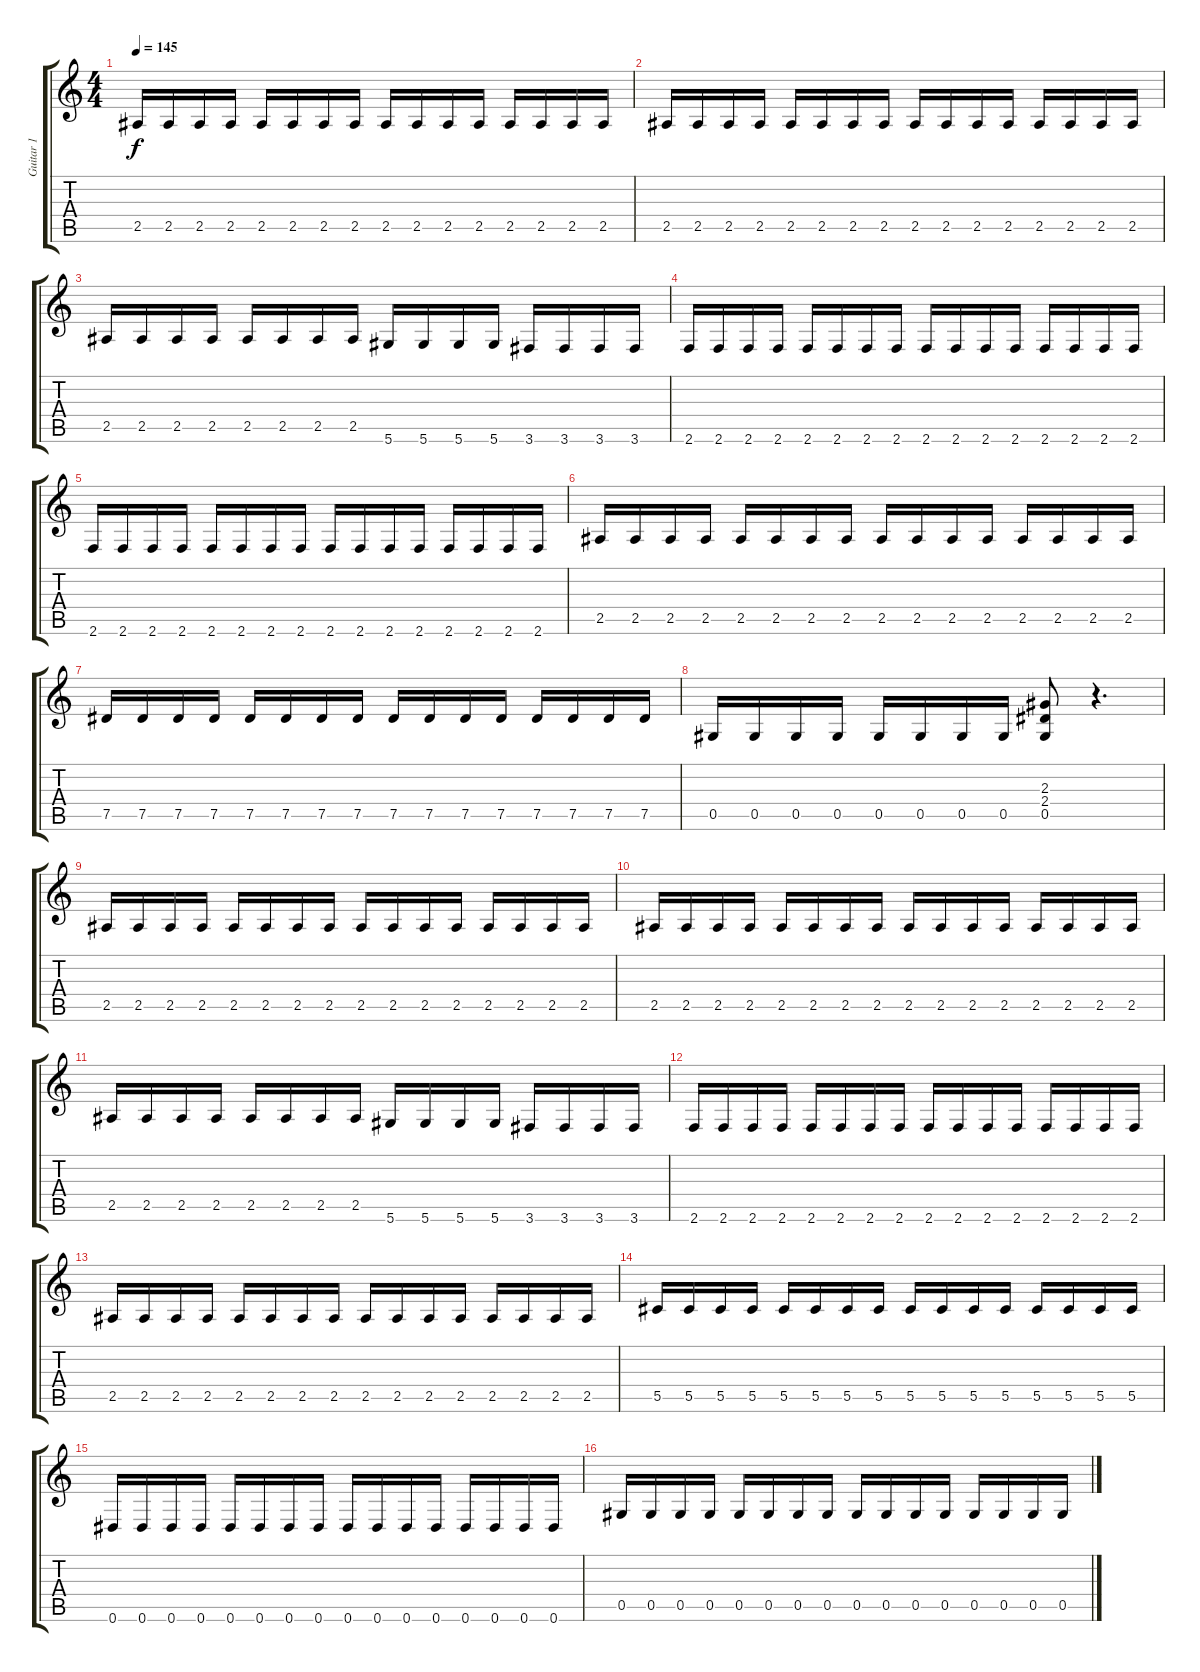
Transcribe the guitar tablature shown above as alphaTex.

\track ("Guitar 1" "Guitar 1") {instrument distortionguitar}
\staff {score tabs}
\tuning (Eb4 Bb3 Gb3 Db3 Ab2 Eb2) {hide}
\ts (4 4)
\tempo 145
\clef g2
\ks c
2.5.16{dy f} 2.5.16 2.5.16 2.5.16 2.5.16 2.5.16 2.5.16 2.5.16 2.5.16 2.5.16 2.5.16 2.5.16 2.5.16 2.5.16 2.5.16 2.5.16 |
2.5.16 2.5.16 2.5.16 2.5.16 2.5.16 2.5.16 2.5.16 2.5.16 2.5.16 2.5.16 2.5.16 2.5.16 2.5.16 2.5.16 2.5.16 2.5.16 |
2.5.16 2.5.16 2.5.16 2.5.16 2.5.16 2.5.16 2.5.16 2.5.16 5.6.16 5.6.16 5.6.16 5.6.16 3.6.16 3.6.16 3.6.16 3.6.16 |
2.6.16 2.6.16 2.6.16 2.6.16 2.6.16 2.6.16 2.6.16 2.6.16 2.6.16 2.6.16 2.6.16 2.6.16 2.6.16 2.6.16 2.6.16 2.6.16 |
2.6.16 2.6.16 2.6.16 2.6.16 2.6.16 2.6.16 2.6.16 2.6.16 2.6.16 2.6.16 2.6.16 2.6.16 2.6.16 2.6.16 2.6.16 2.6.16 |
2.5.16 2.5.16 2.5.16 2.5.16 2.5.16 2.5.16 2.5.16 2.5.16 2.5.16 2.5.16 2.5.16 2.5.16 2.5.16 2.5.16 2.5.16 2.5.16 |
7.5.16 7.5.16 7.5.16 7.5.16 7.5.16 7.5.16 7.5.16 7.5.16 7.5.16 7.5.16 7.5.16 7.5.16 7.5.16 7.5.16 7.5.16 7.5.16 |
0.5.16 0.5.16 0.5.16 0.5.16 0.5.16 0.5.16 0.5.16 0.5.16 (2.3 2.4 0.5).8 r.4{d} |
2.5.16 2.5.16 2.5.16 2.5.16 2.5.16 2.5.16 2.5.16 2.5.16 2.5.16 2.5.16 2.5.16 2.5.16 2.5.16 2.5.16 2.5.16 2.5.16 |
2.5.16 2.5.16 2.5.16 2.5.16 2.5.16 2.5.16 2.5.16 2.5.16 2.5.16 2.5.16 2.5.16 2.5.16 2.5.16 2.5.16 2.5.16 2.5.16 |
2.5.16 2.5.16 2.5.16 2.5.16 2.5.16 2.5.16 2.5.16 2.5.16 5.6.16 5.6.16 5.6.16 5.6.16 3.6.16 3.6.16 3.6.16 3.6.16 |
2.6.16 2.6.16 2.6.16 2.6.16 2.6.16 2.6.16 2.6.16 2.6.16 2.6.16 2.6.16 2.6.16 2.6.16 2.6.16 2.6.16 2.6.16 2.6.16 |
2.5.16 2.5.16 2.5.16 2.5.16 2.5.16 2.5.16 2.5.16 2.5.16 2.5.16 2.5.16 2.5.16 2.5.16 2.5.16 2.5.16 2.5.16 2.5.16 |
5.5.16 5.5.16 5.5.16 5.5.16 5.5.16 5.5.16 5.5.16 5.5.16 5.5.16 5.5.16 5.5.16 5.5.16 5.5.16 5.5.16 5.5.16 5.5.16 |
0.6.16 0.6.16 0.6.16 0.6.16 0.6.16 0.6.16 0.6.16 0.6.16 0.6.16 0.6.16 0.6.16 0.6.16 0.6.16 0.6.16 0.6.16 0.6.16 |
0.5.16 0.5.16 0.5.16 0.5.16 0.5.16 0.5.16 0.5.16 0.5.16 0.5.16 0.5.16 0.5.16 0.5.16 0.5.16 0.5.16 0.5.16 0.5.16
